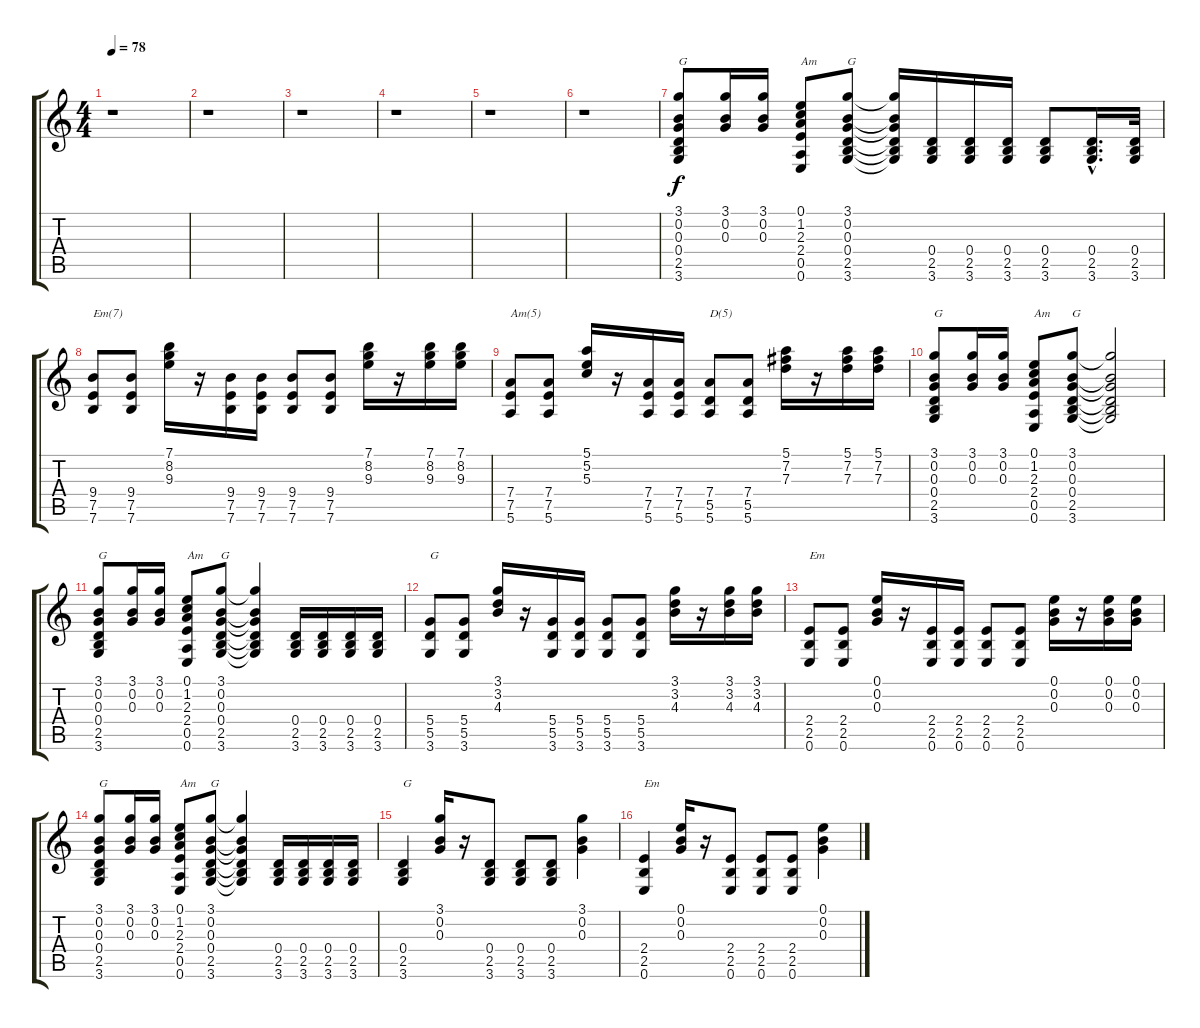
\track "" {instrument acousticguitarsteel}
\staff {score tabs}
\tuning (E4 B3 G3 D3 A2 E2) {hide}
\ts (4 4)
\tempo 78
\clef g2
\ks c
r.1{dy f} |
r.1 |
r.1 |
r.1 |
r.1 |
r.1 |
(3.1 0.2 0.3 0.4 2.5 3.6).8{txt "G"} (3.1 0.2 0.3).16 (3.1 0.2 0.3).16 (0.1 1.2 2.3 2.4 0.5 0.6).8{txt "Am"} (3.1 0.2 0.3 0.4 2.5 3.6).8{txt "G"} (3.1{t} 0.2{t} 0.3{t} 0.4{t} 2.5{t} 3.6{t}).16 (0.4 2.5 3.6).16 (0.4 2.5 3.6).16 (0.4 2.5 3.6).16 (0.4 2.5 3.6).8 (0.4{hac} 2.5{hac} 3.6{hac}).16{d} (0.4 2.5 3.6).32 |
(9.4 7.5 7.6).8{txt "Em(7)"} (9.4 7.5 7.6).8 (7.1 8.2 9.3).16 r.16 (9.4 7.5 7.6).16 (9.4 7.5 7.6).16 (9.4 7.5 7.6).8 (9.4 7.5 7.6).8 (7.1 8.2 9.3).16 r.16 (7.1 8.2 9.3).16 (7.1 8.2 9.3).16 |
(7.4 7.5 5.6).8{txt "Am(5)"} (7.4 7.5 5.6).8 (5.1 5.2 5.3).16 r.16 (7.4 7.5 5.6).16 (7.4 7.5 5.6).16 (7.4 5.5 5.6).8{txt "D(5)"} (7.4 5.5 5.6).8 (5.1 7.2 7.3).16 r.16 (5.1 7.2 7.3).16 (5.1 7.2 7.3).16 |
(3.1 0.2 0.3 0.4 2.5 3.6).8{txt "G"} (3.1 0.2 0.3).16 (3.1 0.2 0.3).16 (0.1 1.2 2.3 2.4 0.5 0.6).8{txt "Am"} (3.1 0.2 0.3 0.4 2.5 3.6).8{txt "G"} (3.1{t} 0.2{t} 0.3{t} 0.4{t} 2.5{t} 3.6{t}).2 |
(3.1 0.2 0.3 0.4 2.5 3.6).8{txt "G"} (3.1 0.2 0.3).16 (3.1 0.2 0.3).16 (0.1 1.2 2.3 2.4 0.5 0.6).8{txt "Am"} (3.1 0.2 0.3 0.4 2.5 3.6).8{txt "G"} (3.1{t} 0.2{t} 0.3{t} 0.4{t} 2.5{t} 3.6{t}).4 (0.4 2.5 3.6).16 (0.4 2.5 3.6).16 (0.4 2.5 3.6).16 (0.4 2.5 3.6).16 |
(5.4 5.5 3.6).8{txt "G"} (5.4 5.5 3.6).8 (3.1 3.2 4.3).16 r.16 (5.4 5.5 3.6).16 (5.4 5.5 3.6).16 (5.4 5.5 3.6).8 (5.4 5.5 3.6).8 (3.1 3.2 4.3).16 r.16 (3.1 3.2 4.3).16 (3.1 3.2 4.3).16 |
(2.4 2.5 0.6).8{txt "Em"} (2.4 2.5 0.6).8 (0.1 0.2 0.3).16 r.16 (2.4 2.5 0.6).16 (2.4 2.5 0.6).16 (2.4 2.5 0.6).8 (2.4 2.5 0.6).8 (0.1 0.2 0.3).16 r.16 (0.1 0.2 0.3).16 (0.1 0.2 0.3).16 |
(3.1 0.2 0.3 0.4 2.5 3.6).8{txt "G"} (3.1 0.2 0.3).16 (3.1 0.2 0.3).16 (0.1 1.2 2.3 2.4 0.5 0.6).8{txt "Am"} (3.1 0.2 0.3 0.4 2.5 3.6).8{txt "G"} (3.1{t} 0.2{t} 0.3{t} 0.4{t} 2.5{t} 3.6{t}).4 (0.4 2.5 3.6).16 (0.4 2.5 3.6).16 (0.4 2.5 3.6).16 (0.4 2.5 3.6).16 |
(0.4 2.5 3.6).4{txt "G"} (3.1 0.2 0.3).16 r.16 (0.4 2.5 3.6).8 (0.4 2.5 3.6).8 (0.4 2.5 3.6).8 (3.1 0.2 0.3).4 |
(2.4 2.5 0.6).4{txt "Em"} (0.1 0.2 0.3).16 r.16 (2.4 2.5 0.6).8 (2.4 2.5 0.6).8 (2.4 2.5 0.6).8 (0.1 0.2 0.3).4
